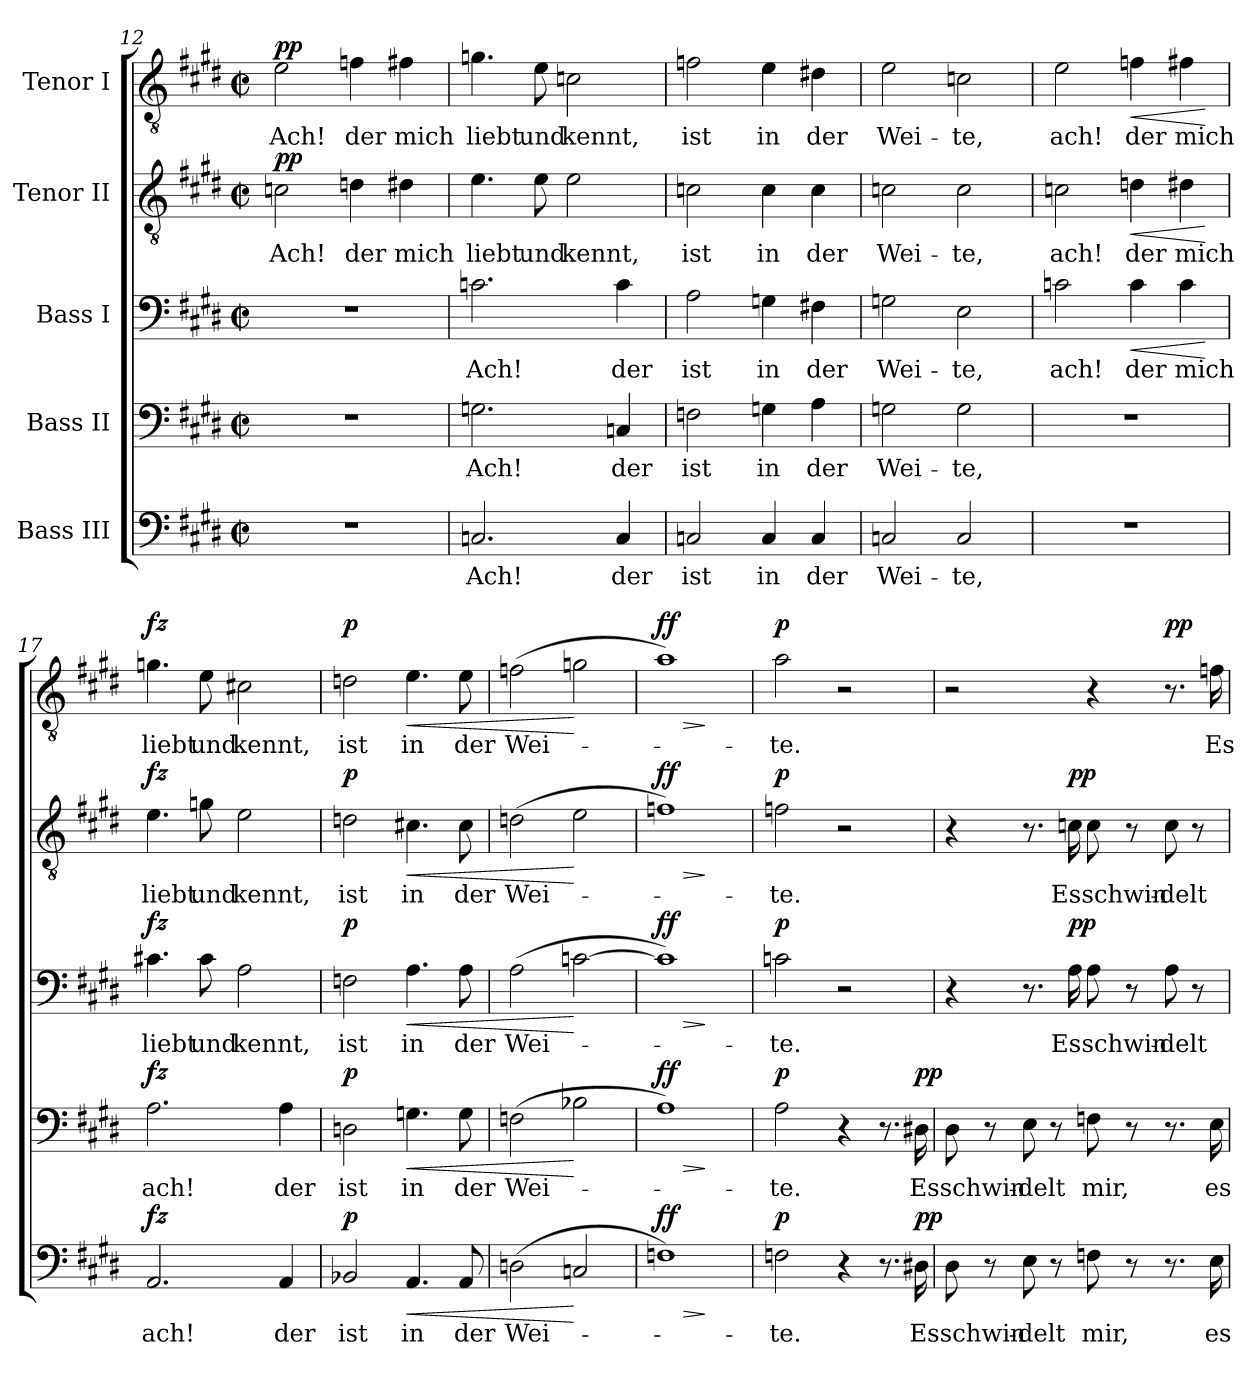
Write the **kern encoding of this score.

**kern	**text	**dynam	**kern	**text	**dynam	**kern	**text	**dynam	**kern	**text	**dynam	**kern	**text	**dynam
*part5	*part5	*part5	*part4	*part4	*part4	*part3	*part3	*part3	*part2	*part2	*part2	*part1	*part1	*part1
*staff5	*staff5	*staff5	*staff4	*staff4	*staff4	*staff3	*staff3	*staff3	*staff2	*staff2	*staff2	*staff1	*staff1	*staff1
*I"Bass III	*	*	*I"Bass II	*	*	*I"Bass I	*	*	*I"Tenor II	*	*	*I"Tenor I	*	*
*clefF4	*	*	*clefF4	*	*	*clefF4	*	*	*clefGv2	*	*	*clefGv2	*	*
*k[f#c#g#d#]	*	*	*k[f#c#g#d#]	*	*	*k[f#c#g#d#]	*	*	*k[f#c#g#d#]	*	*	*k[f#c#g#d#]	*	*
*E:	*	*	*E:	*	*	*E:	*	*	*E:	*	*	*E:	*	*
*M2/2	*	*	*M2/2	*	*	*M2/2	*	*	*M2/2	*	*	*M2/2	*	*
*met(c|)	*	*	*met(c|)	*	*	*met(c|)	*	*	*met(c|)	*	*	*met(c|)	*	*
=12	=12	=12	=12	=12	=12	=12	=12	=12	=12	=12	=12	=12	=12	=12
!	!	!	!	!	!	!	!	!	!	!LO:LY:b	!LO:DY:b	!	!LO:LY:b	!LO:DY:b
1r	.	.	1r	.	.	1r	.	.	2cn\	Ach!	pp	2e\	Ach!	pp
!	!	!	!	!	!	!	!	!	!	!LO:LY:b	!	!	!LO:LY:b	!
.	.	.	.	.	.	.	.	.	4dn\	der	.	4fn\	der	.
!	!	!	!	!	!	!	!	!	!	!LO:LY:b	!	!	!LO:LY:b	!
.	.	.	.	.	.	.	.	.	4d#X\	mich	.	4f#X\	mich	.
=13	=13	=13	=13	=13	=13	=13	=13	=13	=13	=13	=13	=13	=13	=13
!	!LO:LY:b	!	!	!LO:LY:b	!	!	!LO:LY:b	!	!	!LO:LY:b	!	!	!LO:LY:b	!
2.Cn/	Ach!	.	2.Gn\	Ach!	.	2.cn\	Ach!	.	4.e\	liebt	.	4.gn\	liebt	.
!	!	!	!	!	!	!	!	!	!	!LO:LY:b	!	!	!LO:LY:b	!
.	.	.	.	.	.	.	.	.	8e\	und	.	8e\	und	.
!	!	!	!	!	!	!	!	!	!	!LO:LY:b	!	!	!LO:LY:b	!
.	.	.	.	.	.	.	.	.	2e\	kennt,	.	2cn\	kennt,	.
!	!LO:LY:b	!	!	!LO:LY:b	!	!	!LO:LY:b	!	!	!	!	!	!	!
4C/	der	.	4Cn/	der	.	4c\	der	.	.	.	.	.	.	.
=14	=14	=14	=14	=14	=14	=14	=14	=14	=14	=14	=14	=14	=14	=14
!	!LO:LY:b	!	!	!LO:LY:b	!	!	!LO:LY:b	!	!	!LO:LY:b	!	!	!LO:LY:b	!
2Cn/	ist	.	2Fn\	ist	.	2A\	ist	.	2cn\	ist	.	2fn\	ist	.
!	!LO:LY:b	!	!	!LO:LY:b	!	!	!LO:LY:b	!	!	!LO:LY:b	!	!	!LO:LY:b	!
4C/	in	.	4Gn\	in	.	4Gn\	in	.	4c\	in	.	4e\	in	.
!	!LO:LY:b	!	!	!LO:LY:b	!	!	!LO:LY:b	!	!	!LO:LY:b	!	!	!LO:LY:b	!
4C/	der	.	4A\	der	.	4F#X\	der	.	4c\	der	.	4d#X\	der	.
=15	=15	=15	=15	=15	=15	=15	=15	=15	=15	=15	=15	=15	=15	=15
!	!LO:LY:b	!	!	!LO:LY:b	!	!	!LO:LY:b	!	!	!LO:LY:b	!	!	!LO:LY:b	!
2Cn/	Wei-	.	2Gn\	Wei-	.	2Gn\	Wei-	.	2cn\	Wei-	.	2e\	Wei-	.
!	!LO:LY:b	!	!	!LO:LY:b	!	!	!LO:LY:b	!	!	!LO:LY:b	!	!	!LO:LY:b	!
2C/	-te,	.	2G\	-te,	.	2E\	-te,	.	2c\	-te,	.	2cn\	-te,	.
!!LO:PB:g=z
=16	=16	=16	=16	=16	=16	=16	=16	=16	=16	=16	=16	=16	=16	=16
!	!	!	!	!	!	!	!LO:LY:b	!	!	!LO:LY:b	!	!	!LO:LY:b	!
1r	.	.	1r	.	.	2cn\	ach!	.	2cn\	ach!	.	2e\	ach!	.
!	!	!	!	!	!	!	!LO:LY:b	!LO:HP:b	!	!LO:LY:b	!LO:HP:b	!	!LO:LY:b	!LO:HP:b
.	.	.	.	.	.	4c\	der	<	4dn\	der	<	4fn\	der	<
!	!	!	!	!	!	!	!LO:LY:b	!	!	!LO:LY:b	!	!	!LO:LY:b	!
.	.	.	.	.	.	4c\	mich	.	4d#X\	mich	.	4f#X\	mich	.
.	.	.	.	.	.	.	.	[	.	.	[	.	.	[
=17	=17	=17	=17	=17	=17	=17	=17	=17	=17	=17	=17	=17	=17	=17
!	!LO:LY:b	!LO:DY:b	!	!LO:LY:b	!LO:DY:b	!	!LO:LY:b	!LO:DY:b	!	!LO:LY:b	!LO:DY:b	!	!LO:LY:b	!LO:DY:b
2.AA/	ach!	fz	2.A\	ach!	fz	4.c#X\	liebt	fz	4.e\	liebt	fz	4.gn\	liebt	fz
!	!	!	!	!	!	!	!LO:LY:b	!	!	!LO:LY:b	!	!	!LO:LY:b	!
.	.	.	.	.	.	8c#\	und	.	8gn\	und	.	8e\	und	.
!	!	!	!	!	!	!	!LO:LY:b	!	!	!LO:LY:b	!	!	!LO:LY:b	!
.	.	.	.	.	.	2A\	kennt,	.	2e\	kennt,	.	2c#X\	kennt,	.
!	!LO:LY:b	!	!	!LO:LY:b	!	!	!	!	!	!	!	!	!	!
4AA/	der	.	4A\	der	.	.	.	.	.	.	.	.	.	.
=18	=18	=18	=18	=18	=18	=18	=18	=18	=18	=18	=18	=18	=18	=18
!	!LO:LY:b	!LO:DY:b	!	!LO:LY:b	!LO:DY:b	!	!LO:LY:b	!LO:DY:b	!	!LO:LY:b	!LO:DY:b	!	!LO:LY:b	!LO:DY:b
2BB-X/	ist	p	2Dn\	ist	p	2Fn\	ist	p	2dn\	ist	p	2dn\	ist	p
!	!LO:LY:b	!LO:HP:b	!	!LO:LY:b	!LO:HP:b	!	!LO:LY:b	!LO:HP:b	!	!LO:LY:b	!LO:HP:b	!	!LO:LY:b	!LO:HP:b
4.AA/	in	<	4.Gn\	in	<	4.A\	in	<	4.c#X\	in	<	4.e\	in	<
!	!LO:LY:b	!	!	!LO:LY:b	!	!	!LO:LY:b	!	!	!LO:LY:b	!	!	!LO:LY:b	!
8AA/	der	.	8G\	der	.	8A\	der	.	8c#\	der	.	8e\	der	.
=19	=19	=19	=19	=19	=19	=19	=19	=19	=19	=19	=19	=19	=19	=19
!	!LO:LY:b	!	!	!LO:LY:b	!	!	!LO:LY:b	!	!	!LO:LY:b	!	!	!LO:LY:b	!
(>2Dn\	Wei-	.	(>2Fn\	Wei-	.	(>2A\	Wei-	.	(>2dn\	Wei-	.	(>2fn\	Wei-	.
2Cn/	.	[	2B-X\	.	[	[2cn\	.	[	2e\	.	[	2gn\	.	[
=20	=20	=20	=20	=20	=20	=20	=20	=20	=20	=20	=20	=20	=20	=20
!	!	!LO:HP:b	!	!	!LO:HP:b	!	!	!LO:HP:b	!	!	!LO:HP:b	!	!	!LO:HP:b
!	!	!LO:DY:n=1:b	!	!	!LO:DY:n=1:b	!	!	!LO:DY:n=1:b	!	!	!LO:DY:n=1:b	!	!	!LO:DY:n=1:b
1Fn)	.	> ff	1A)	.	> ff	1c])	.	> ff	1fn)	.	> ff	1a)	.	> ff
.	.	]	.	.	]	.	.	]	.	.	]	.	.	]
=21	=21	=21	=21	=21	=21	=21	=21	=21	=21	=21	=21	=21	=21	=21
!	!LO:LY:b	!LO:DY:b	!	!LO:LY:b	!LO:DY:b	!	!LO:LY:b	!LO:DY:b	!	!LO:LY:b	!LO:DY:b	!	!LO:LY:b	!LO:DY:b
2Fn\	-te.	p	2A\	-te.	p	2cn\	-te.	p	2fn\	-te.	p	2a\	-te.	p
4r	.	.	4r	.	.	2r	.	.	2r	.	.	2r	.	.
8.r	.	.	8.r	.	.	.	.	.	.	.	.	.	.	.
!	!LO:LY:b	!LO:DY:b	!	!LO:LY:b	!LO:DY:b	!	!	!	!	!	!	!	!	!
16D#X\	Es	pp	16D#X\	Es	pp	.	.	.	.	.	.	.	.	.
!!LO:PB:g=z
=22	=22	=22	=22	=22	=22	=22	=22	=22	=22	=22	=22	=22	=22	=22
!	!LO:LY:b	!	!	!LO:LY:b	!	!	!	!	!	!	!	!	!	!
8D#\	schwin-	.	8D#\	schwin-	.	4r	.	.	4r	.	.	2r	.	.
8r	.	.	8r	.	.	.	.	.	.	.	.	.	.	.
!	!LO:LY:b	!	!	!LO:LY:b	!	!	!	!	!	!	!	!	!	!
8E\	-delt	.	8E\	-delt	.	8.r	.	.	8.r	.	.	.	.	.
8r	.	.	8r	.	.	.	.	.	.	.	.	.	.	.
!	!	!	!	!	!	!	!LO:LY:b	!LO:DY:b	!	!LO:LY:b	!LO:DY:b	!	!	!
.	.	.	.	.	.	16A\	Es	pp	16cn\	Es	pp	.	.	.
!	!LO:LY:b	!	!	!LO:LY:b	!	!	!LO:LY:b	!	!	!LO:LY:b	!	!	!	!
8Fn\	mir,	.	8Fn\	mir,	.	8A\	schwin-	.	8c\	schwin-	.	4r	.	.
8r	.	.	8r	.	.	8r	.	.	8r	.	.	.	.	.
!	!	!	!	!	!	!	!LO:LY:b	!	!	!LO:LY:b	!	!	!	!LO:DY:b
8.r	.	.	8.r	.	.	8A\	-delt	.	8c\	-delt	.	8.r	.	pp
.	.	.	.	.	.	8r	.	.	8r	.	.	.	.	.
!	!LO:LY:b	!	!	!LO:LY:b	!	!	!	!	!	!	!	!	!LO:LY:b	!
16E\	es	.	16E\	es	.	.	.	.	.	.	.	16fn\	Es	.
=	=	=	=	=	=	=	=	=	=	=	=	=	=	=
*-	*-	*-	*-	*-	*-	*-	*-	*-	*-	*-	*-	*-	*-	*-
